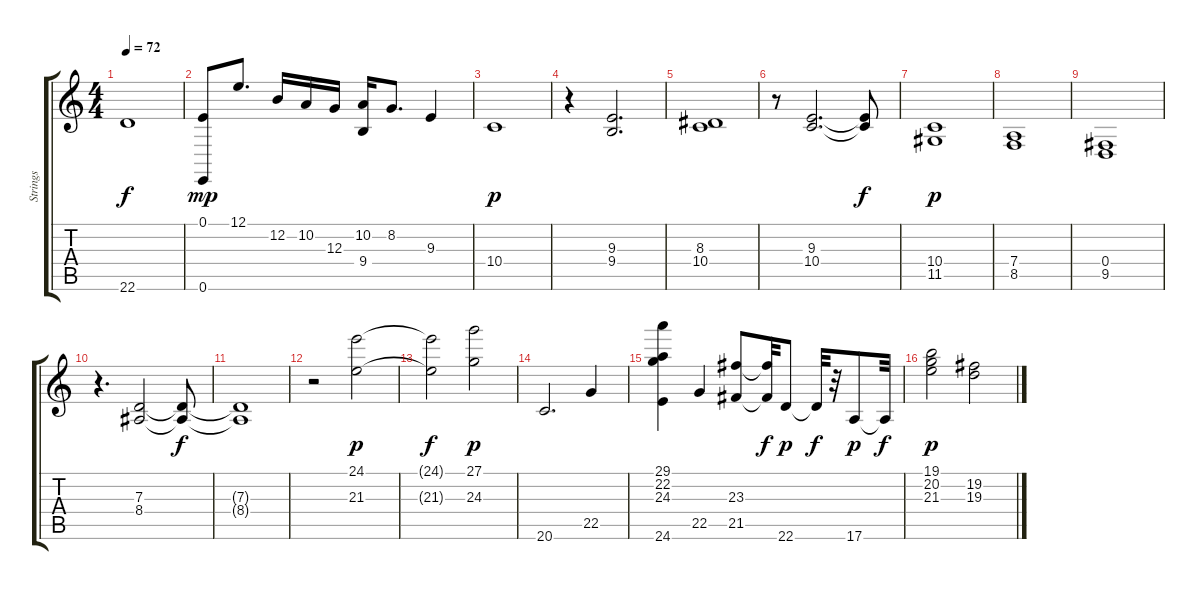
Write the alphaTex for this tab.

\track ("Strings" "Strings") {instrument stringensemble1}
\staff {score tabs}
\tuning (E4 B3 G3 D3 A2 E2) {hide}
\ts (4 4)
\tempo 72
\clef g2
\ks c
22.6{t}.1{dy f} |
(0.1 0.6).8{dy mp} 12.1.8{d} 12.2.16 10.2.16 12.3.16 (10.2 9.4).16 8.2.8{d} 9.3.4 |
10.4.1{dy p} |
r.4 (9.3 9.4).2{d} |
(8.3 10.4).1 |
r.8 (9.3 10.4).2{d} (9.3{t} 10.4{t}).8{dy f} |
(10.4 11.5).1{dy p} |
(7.4 8.5).1 |
(0.4 9.5).1 |
r.4{d} (7.3 8.4).2 (7.3{t} 8.4{t}).8{dy f} |
(7.3{t} 8.4{t}).1 |
r.2 (24.1 21.3).2{dy p} |
(24.1{t} 21.3{t}).2{dy f} (27.1 24.3).2{dy p} |
20.6.2{d} 22.5.4 |
(29.1 22.2 24.3 24.6).4 22.5.4 (23.3 21.5).8 (23.3{t} 21.5{t}).32{dy f} 22.6.8{dy p} 22.6{t}.32{dy f} r.32 17.6.8{dy p} 17.6{t}.32{dy f} |
(19.1 20.2 21.3).2{dy p} (19.2 19.3).2
